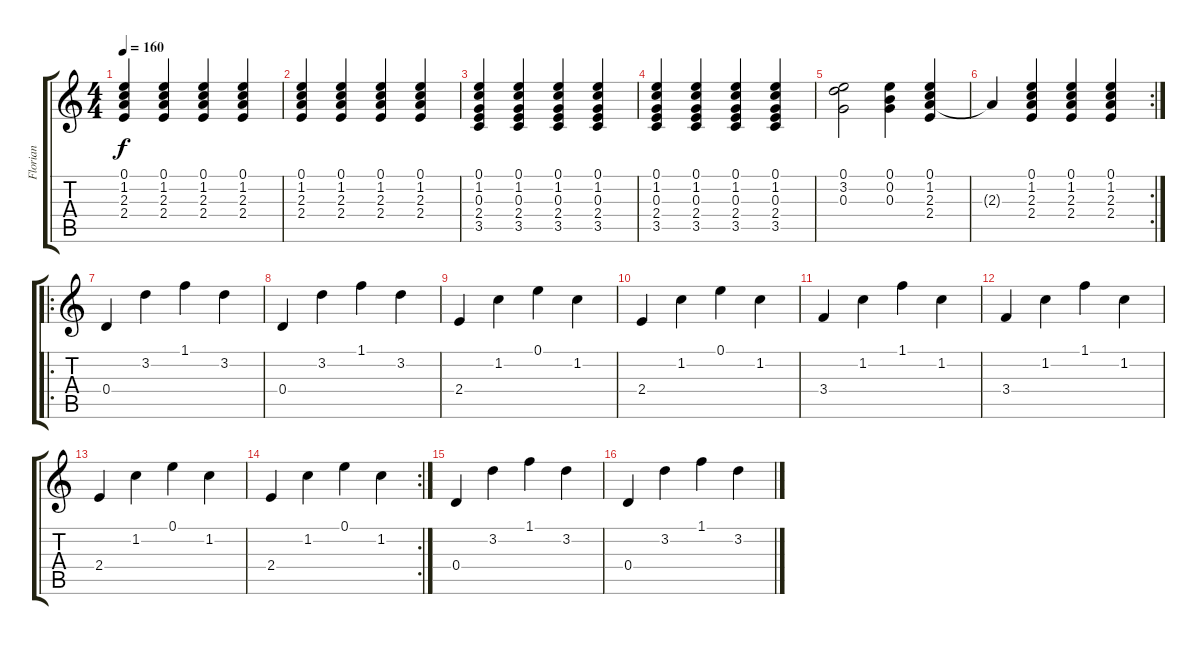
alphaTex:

\track ("Florian" "Florian") {instrument electricguitarmuted}
\staff {score tabs}
\tuning (E4 B3 G3 D3 A2 E2) {hide}
\ts (4 4)
\tempo 160
\clef g2
\ks c
(0.1 1.2 2.3 2.4).4{dy f} (0.1 1.2 2.3 2.4).4 (0.1 1.2 2.3 2.4).4 (0.1 1.2 2.3 2.4).4 |
(0.1 1.2 2.3 2.4).4 (0.1 1.2 2.3 2.4).4 (0.1 1.2 2.3 2.4).4 (0.1 1.2 2.3 2.4).4 |
(0.1 1.2 0.3 2.4 3.5).4 (0.1 1.2 0.3 2.4 3.5).4 (0.1 1.2 0.3 2.4 3.5).4 (0.1 1.2 0.3 2.4 3.5).4 |
(0.1 1.2 0.3 2.4 3.5).4 (0.1 1.2 0.3 2.4 3.5).4 (0.1 1.2 0.3 2.4 3.5).4 (0.1 1.2 0.3 2.4 3.5).4 |
(0.1 3.2 0.3).2 (0.1 0.2 0.3).4 (0.1 1.2 2.3 2.4).4 |
\rc 2
2.3{t}.4 (0.1 1.2 2.3 2.4).4 (0.1 1.2 2.3 2.4).4 (0.1 1.2 2.3 2.4).4 |
\ro
0.4.4 3.2.4 1.1.4 3.2.4 |
0.4.4 3.2.4 1.1.4 3.2.4 |
2.4.4 1.2.4 0.1.4 1.2.4 |
2.4.4 1.2.4 0.1.4 1.2.4 |
3.4.4 1.2.4 1.1.4 1.2.4 |
3.4.4 1.2.4 1.1.4 1.2.4 |
2.4.4 1.2.4 0.1.4 1.2.4 |
\rc 2
2.4.4 1.2.4 0.1.4 1.2.4 |
0.4.4 3.2.4 1.1.4 3.2.4 |
0.4.4 3.2.4 1.1.4 3.2.4
